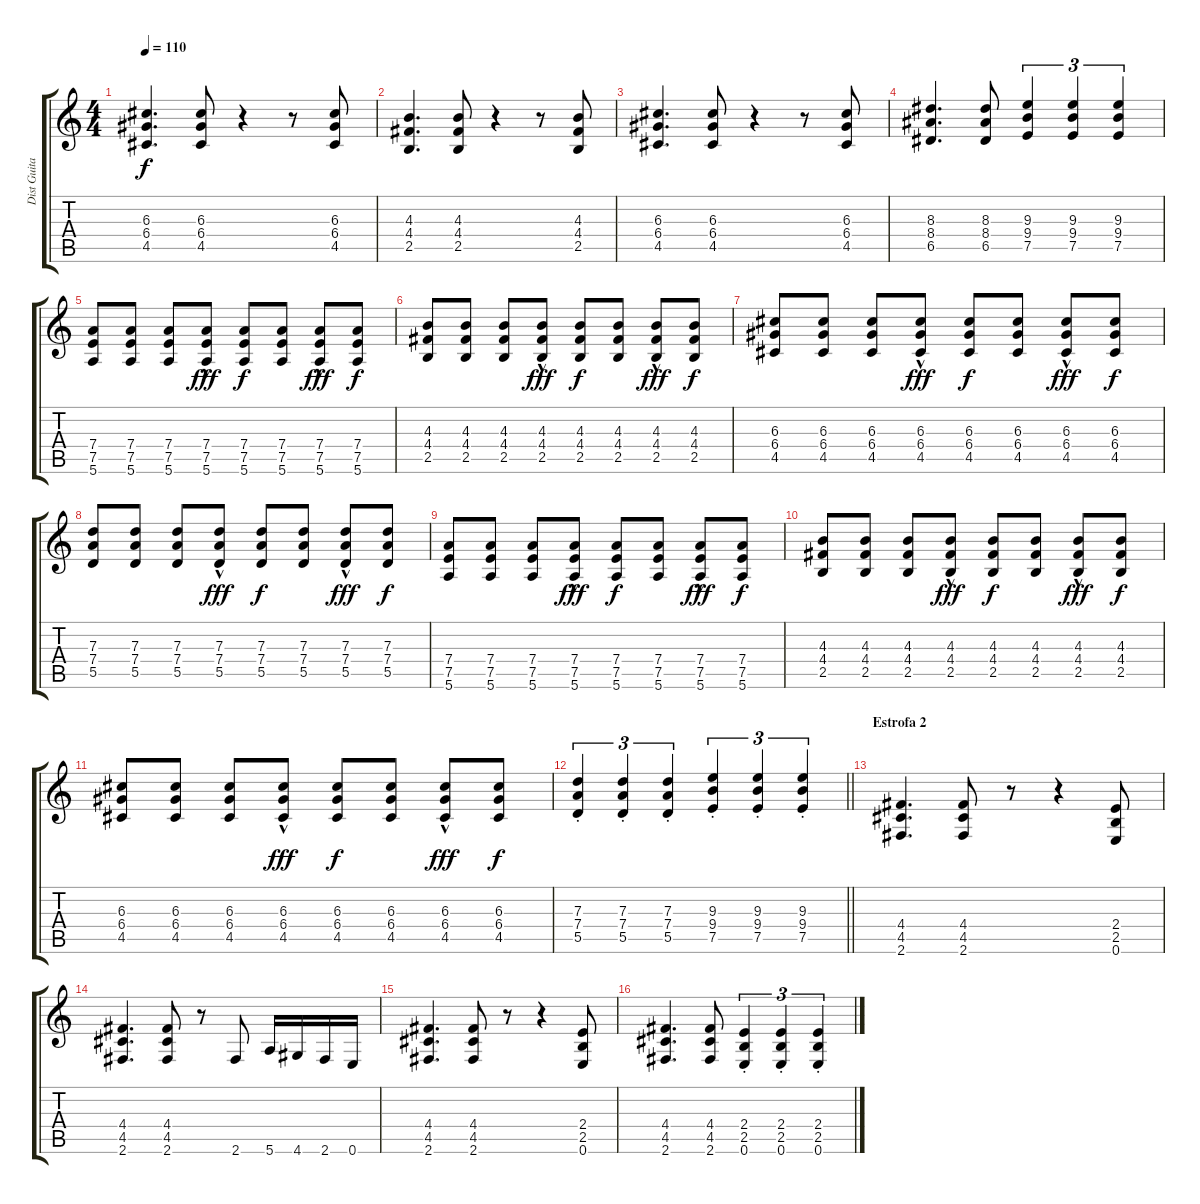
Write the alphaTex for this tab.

\track ("Dist Guitar" "Dist Guita") {instrument distortionguitar}
\staff {score tabs}
\tuning (E4 B3 G3 D3 A2 E2) {hide}
\ts (4 4)
\tempo 110
\clef g2
\ks c
(6.3 6.4 4.5).4{d dy f} (6.3 6.4 4.5).8 r.4 r.8 (6.3 6.4 4.5).8 |
(4.3 4.4 2.5).4{d} (4.3 4.4 2.5).8 r.4 r.8 (4.3 4.4 2.5).8 |
(6.3 6.4 4.5).4{d} (6.3 6.4 4.5).8 r.4 r.8 (6.3 6.4 4.5).8 |
(8.3 8.4 6.5).4{d} (8.3 8.4 6.5).8 (9.3 9.4 7.5).4{tu (3 2)} (9.3 9.4 7.5).4{tu (3 2)} (9.3 9.4 7.5).4{tu (3 2)} |
(7.4 7.5 5.6).8 (7.4 7.5 5.6).8 (7.4 7.5 5.6).8 (7.4{hac} 7.5{hac} 5.6{hac}).8{dy fff} (7.4 7.5 5.6).8{dy f} (7.4 7.5 5.6).8 (7.4{hac} 7.5{hac} 5.6{hac}).8{dy fff} (7.4 7.5 5.6).8{dy f} |
(4.3 4.4 2.5).8 (4.3 4.4 2.5).8 (4.3 4.4 2.5).8 (4.3{hac} 4.4{hac} 2.5{hac}).8{dy fff} (4.3 4.4 2.5).8{dy f} (4.3 4.4 2.5).8 (4.3{hac} 4.4{hac} 2.5{hac}).8{dy fff} (4.3 4.4 2.5).8{dy f} |
(6.3 6.4 4.5).8 (6.3 6.4 4.5).8 (6.3 6.4 4.5).8 (6.3{hac} 6.4{hac} 4.5{hac}).8{dy fff} (6.3 6.4 4.5).8{dy f} (6.3 6.4 4.5).8 (6.3{hac} 6.4{hac} 4.5{hac}).8{dy fff} (6.3 6.4 4.5).8{dy f} |
(7.3 7.4 5.5).8 (7.3 7.4 5.5).8 (7.3 7.4 5.5).8 (7.3{hac} 7.4{hac} 5.5{hac}).8{dy fff} (7.3 7.4 5.5).8{dy f} (7.3 7.4 5.5).8 (7.3{hac} 7.4{hac} 5.5{hac}).8{dy fff} (7.3 7.4 5.5).8{dy f} |
(7.4 7.5 5.6).8 (7.4 7.5 5.6).8 (7.4 7.5 5.6).8 (7.4{hac} 7.5{hac} 5.6{hac}).8{dy fff} (7.4 7.5 5.6).8{dy f} (7.4 7.5 5.6).8 (7.4{hac} 7.5{hac} 5.6{hac}).8{dy fff} (7.4 7.5 5.6).8{dy f} |
(4.3 4.4 2.5).8 (4.3 4.4 2.5).8 (4.3 4.4 2.5).8 (4.3{hac} 4.4{hac} 2.5{hac}).8{dy fff} (4.3 4.4 2.5).8{dy f} (4.3 4.4 2.5).8 (4.3{hac} 4.4{hac} 2.5{hac}).8{dy fff} (4.3 4.4 2.5).8{dy f} |
(6.3 6.4 4.5).8 (6.3 6.4 4.5).8 (6.3 6.4 4.5).8 (6.3{hac} 6.4{hac} 4.5{hac}).8{dy fff} (6.3 6.4 4.5).8{dy f} (6.3 6.4 4.5).8 (6.3{hac} 6.4{hac} 4.5{hac}).8{dy fff} (6.3 6.4 4.5).8{dy f} |
\barLineRight lightlight
(7.3{st} 7.4 5.5).4{tu (3 2)} (7.3{st} 7.4 5.5).4{tu (3 2)} (7.3{st} 7.4 5.5).4{tu (3 2)} (9.3{st} 9.4 7.5).4{tu (3 2)} (9.3{st} 9.4 7.5).4{tu (3 2)} (9.3{st} 9.4 7.5).4{tu (3 2)} |
\section ("" "Estrofa 2")
(4.4 4.5 2.6).4{d} (4.4 4.5 2.6).8 r.8 r.4 (2.4 2.5 0.6).8 |
(4.4 4.5 2.6).4{d} (4.4 4.5 2.6).8 r.8 2.6.8 5.6.16 4.6.16 2.6.16 0.6.16 |
(4.4 4.5 2.6).4{d} (4.4 4.5 2.6).8 r.8 r.4 (2.4 2.5 0.6).8 |
(4.4 4.5 2.6).4{d} (4.4 4.5 2.6).8 (2.4 2.5 0.6{st}).4{tu (3 2)} (2.4 2.5 0.6{st}).4{tu (3 2)} (2.4 2.5 0.6{st}).4{tu (3 2)}
